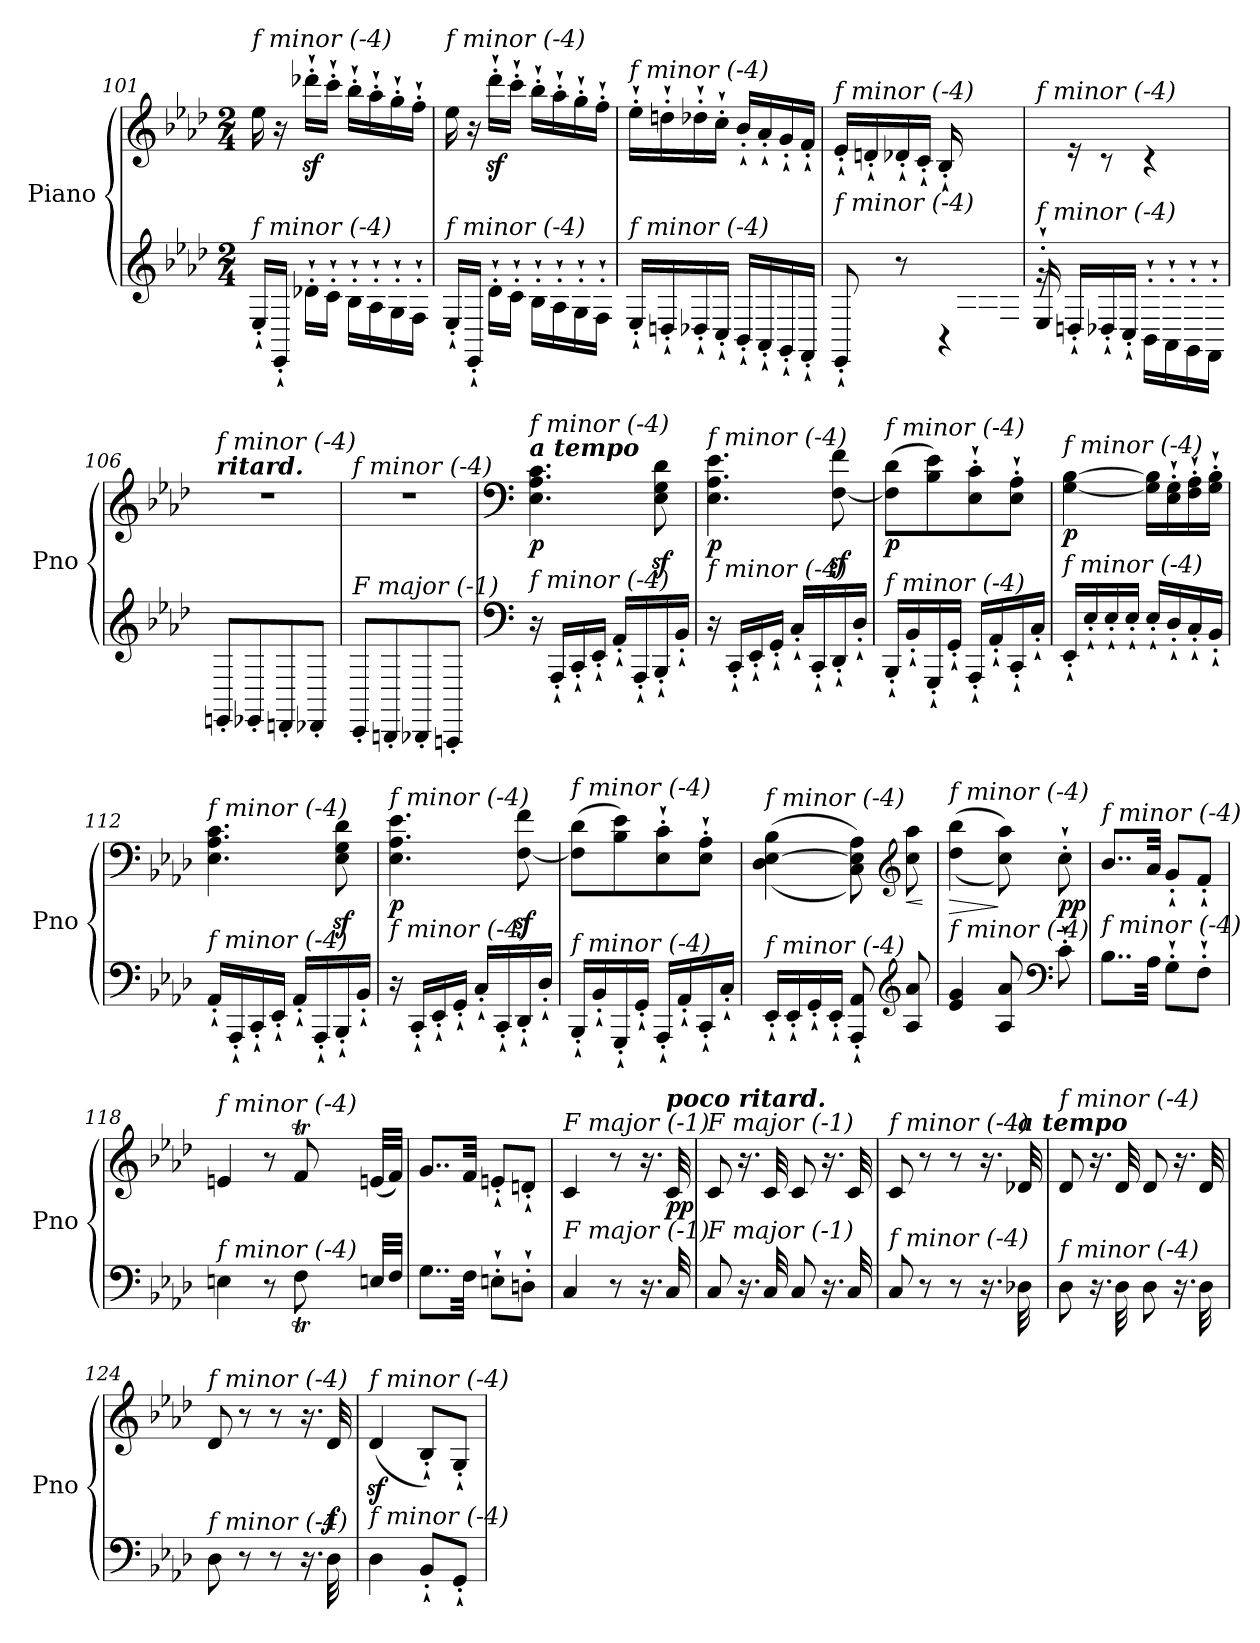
**kern	**kern	**dynam
*part1	*part1	*part1
*staff2	*staff1	*staff1/2
*I"Piano	*	*
*I'Pno	*	*
*clefG2	*clefG2	*
*k[b-e-a-d-]	*k[b-e-a-d-]	*
*M2/4	*M2/4	*
=101	=101	=101
!	!LO:TX:i:t=f minor (-4)	!
!LO:TX:i:t=f minor (-4)	!	!
16E-`'/LL	16ee-\	.
16EE-`'/JJ	16r	.
16d-X`'\LL	16ddd-Xz<`'\LL	.
16c`'\JJ	16ccc`'\JJ	.
16B-`'\LL	16bb-`'\LL	.
16A-`'\	16aa-`'\	.
16G`'\	16gg`'\	.
16F`'\JJ	16ff`'\JJ	.
=102	=102	=102
!	!LO:TX:i:t=f minor (-4)	!
!LO:TX:i:t=f minor (-4)	!	!
16E-`'/LL	16ee-\	.
16EE-`'/JJ	16r	.
16d-`'\LL	16ddd-z<`'\LL	.
16c`'\JJ	16ccc`'\JJ	.
16B-`'\LL	16bb-`'\LL	.
16A-`'\	16aa-`'\	.
16G`'\	16gg`'\	.
16F`'\JJ	16ff`'\JJ	.
=103	=103	=103
!	!LO:TX:i:t=f minor (-4)	!
!LO:TX:i:t=f minor (-4)	!	!
16E-`'/LL	16ee-`'\LL	.
16Dn`'/	16ddn`'\	.
16D-X`'/	16dd-X`'\	.
16C`'/JJ	16cc`'\JJ	.
16BB-`'/LL	16b-`'/LL	.
16AA-`'/	16a-`'/	.
16GG`'/	16g`'/	.
16FF`'/JJ	16f`'/JJ	.
!!LO:PB:g=z
=104	=104	=104
*^	*	*
!	!	!LO:TX:i:t=f minor (-4)	!
!LO:TX:i:t=f minor (-4)	!	!	!
4ryy	8EE-`'/	16e-`'/LL	.
.	.	16dn`'/	.
.	8r	16d-X`'/	.
.	.	16c`'/JJ	.
16ryy	4r	16B-`'/LL	.
16A-`'/	.	8.ryy	.
16G`'/	.	.	.
16F`'/JJ	.	.	.
!!LO:LB:g=z
=105	=105	=105	=105
!	!	!LO:TX:i:t=f minor (-4)	!
!LO:TX:i:t=f minor (-4)	!	!	!
16E-`'/	16rg	16ryy	.
!	!	!	!LO:DY:b
4..ryy	16Dn`'/LL	16re	other-dynamics
.	16D-X`'/	8rc	.
.	16C`'/JJ	.	.
.	16BB-`'\LL	4rc	.
.	16AA-`'\	.	.
.	16GG`'\	.	.
.	16FF`'\JJ	.	.
=106	=106	=106	=106
!	!	!LO:TX:a:Bi:t=ritard.	!
!	!	!LO:TX:i:t=f minor (-4)	!
!LO:TX:i:t=a- minor (-7)	!	!	!
*v	*v	*	*
8EEn'/L	2r	.
8EE-X'/	.	.
8DDn'/	.	.
8DD-X'/J	.	.
=107	=107	=107
!	!LO:TX:i:t=f minor (-4)	!
!LO:TX:i:t=F major (-1)	!	!
8CC'/L	2r	.
8BBBn'/	.	.
8BBB-X'/	.	.
8AAAn'/J	.	.
=108	=108	=108
*clefF4	*clefF4	*
!	!LO:TX:a:Bi:t=a tempo	!
!	!LO:TX:i:t=f minor (-4)	!
!LO:TX:i:t=f minor (-4)	!	!
!	!	!LO:DY:b
16r	4.E-\ 4.A-\ 4.c\	p
16AAA-`'/LL	.	.
16CC`'/	.	.
16EE-`'/JJ	.	.
16AA-`'/LL	.	.
16AAA-`'/	.	.
16BBB-`'/	8E-\z< 8G\z< 8d-\z<	.
16BB-`'/JJ	.	.
=109	=109	=109
!	!LO:TX:i:t=f minor (-4)	!
!LO:TX:i:t=f minor (-4)	!	!
!	!	!LO:DY:b
16r	4.E-\ 4.A-\ 4.e-\	p
16CC`'/LL	.	.
16EE-`'/	.	.
16GG`'/JJ	.	.
16C`'/LL	.	.
16CC`'/	.	.
16DD-`'/	[8F\z< 8f\z<	.
16D-`'/JJ	.	.
!!LO:LB:g=z
=110	=110	=110
!	!LO:TX:i:t=f minor (-4)	!
!LO:TX:i:t=f minor (-4)	!	!
!	!	!LO:DY:b
16BBB-`'/LL	(8F\] 8d-\L	p
16BB-`'/	.	.
16GGG`'/	8B-\ 8e-\)	.
16GG`'/JJ	.	.
16AAA-`'/LL	8E-\`' 8c\`'	.
16AA-`'/	.	.
16CC`'/	8E-\`' 8A-\`'J	.
16C`'/JJ	.	.
!!LO:LB:g=z
=111	=111	=111
!	!LO:TX:i:t=f minor (-4)	!
!LO:TX:i:t=f minor (-4)	!	!
!	!	!LO:DY:b
16EE-`'/LL	[4G\ [4B-\	p
16E-`'/	.	.
16E-`'/	.	.
16E-`'/JJ	.	.
16E-`'/LL	16G\] 16B-\]LL	.
16D-`'/	16E-\`' 16G\`'	.
16C`'/	16F\`' 16A-\`'	.
16BB-`'/JJ	16G\`' 16B-\`'JJ	.
=112	=112	=112
!	!LO:TX:i:t=f minor (-4)	!
!LO:TX:i:t=f minor (-4)	!	!
16AA-`'/LL	4.E-\ 4.A-\ 4.c\	.
16AAA-`'/	.	.
16CC`'/	.	.
16EE-`'/JJ	.	.
16AA-`'/LL	.	.
16AAA-`'/	.	.
16BBB-`'/	8E-\z< 8G\z< 8d-\z<	.
16BB-`'/JJ	.	.
=113	=113	=113
!	!LO:TX:i:t=f minor (-4)	!
!LO:TX:i:t=f minor (-4)	!	!
!	!	!LO:DY:b
16r	4.E-\ 4.A-\ 4.e-\	p
16CC`'/LL	.	.
16EE-`'/	.	.
16GG`'/JJ	.	.
16C`'/LL	.	.
16CC`'/	.	.
16DD-`'/	[8F\z< 8f\z<	.
16D-`'/JJ	.	.
=114	=114	=114
!	!LO:TX:i:t=f minor (-4)	!
!LO:TX:i:t=f minor (-4)	!	!
16BBB-`'/LL	(8F\] 8d-\L	.
16BB-`'/	.	.
16GGG`'/	8B-\ 8e-\)	.
16GG`'/JJ	.	.
16AAA-`'/LL	8E-\`' 8c\`'	.
16AA-`'/	.	.
16CC`'/	8E-\`' 8A-\`'J	.
16C`'/JJ	.	.
=115	=115	=115
!	!LO:TX:i:t=f minor (-4)	!
!LO:TX:i:t=f minor (-4)	!	!
16EE-`'/LL	((>4D-\ [4E-\ 4B-\	.
16EE-`'/	.	.
16GG`'/	.	.
16EE-`'/JJ	.	.
8AAA-/`' 8AA-/`'	8C\ 8E-\] 8A-\))	.
*clefG2	*clefG2	*
!	!	!LO:HP:b
8A-/ 8a-/	8cc\ 8aa-\	<
.	.	[
!!LO:LB:g=z
=116	=116	=116
!	!LO:TX:i:t=f minor (-4)	!
!LO:TX:i:t=f minor (-4)	!	!
!	!	!LO:HP:b
4e-/ 4g/	((4dd-\ 4bb-\	>
8A-/ 8a-/	8cc\ 8aa-\))	]
*clefF4	*	*
!	!	!LO:DY:b
8c`'\	8cc`'\	pp
!!LO:LB:g=z
=117	=117	=117
!	!LO:TX:i:t=f minor (-4)	!
!LO:TX:i:t=f minor (-4)	!	!
8..B-\L	8..b-/L	.
32A-\Jkk	32a-/Jkk	.
8G`'\L	8g`'/L	.
8F`'\J	8f`'/J	.
=118	=118	=118
*^	*^	*
*	*^	*	*^	*
!	!	!	!LO:TX:i:t=f minor (-4)	!	!	!
!LO:TX:i:t=f minor (-4)	!	!	!	!	!	!
4.ryy	4En\	4.ryy	4en/	4.ryy	4.ryy	.
.	8r	.	8r	.	.	.
*	*	*Xtuplet	*	*Xtuplet	*	*
8ryy	8FT\	40ryy	8fT/	40ryy	8ryy	.
.	.	40Gyy	.	40gyy	.	.
.	.	40Fyy	.	40fyy	.	.
.	.	40En/LL	.	(40en/LL	.	.
.	.	40F/JJ	.	40f/JJ)	.	.
*	*	*	*	*v	*v	*
=119	=119	=119	=119	=119	=119
!	!	!	!LO:TX:i:t=F major (-1)	!	!
!LO:TX:i:t=F major (-1)	!	!	!	!	!
*v	*v	*v	*	*	*
*	*v	*v	*
8..G\L	8..g/L	.
32F\Jkk	32f/Jkk	.
8En`'\L	8en`'/L	.
8Dn`'\J	8dn`'/J	.
=120	=120	=120
!	!LO:TX:i:t=F major (-1)	!
!LO:TX:i:t=F major (-1)	!	!
4C/	4c/	.
8r	8r	.
16.r	16.r	.
!	!LO:TX:a:Bi:t=poco ritard.	!
!	!	!LO:DY:b
32C/	32c/	pp
=121	=121	=121
!	!LO:TX:i:t=F major (-1)	!
!LO:TX:i:t=F major (-1)	!	!
8C/	8c/	.
16.r	16.r	.
32C/	32c/	.
8C/	8c/	.
16.r	16.r	.
32C/	32c/	.
=122	=122	=122
!	!LO:TX:i:t=f minor (-4)	!
!LO:TX:i:t=f minor (-4)	!	!
8C/	8c/	.
8r	8r	.
8r	8r	.
16.r	16.r	.
!	!LO:TX:a:Bi:t=a tempo	!
!	!	!LO:DY:b
32D-X\	32d-X/	other-dynamics
!!LO:PB:g=z
=123	=123	=123
!	!LO:TX:i:t=f minor (-4)	!
!LO:TX:i:t=f minor (-4)	!	!
8D-\	8d-/	.
16.r	16.r	.
32D-\	32d-/	.
8D-\	8d-/	.
16.r	16.r	.
32D-\	32d-/	.
!!LO:LB:g=z
=124	=124	=124
!	!LO:TX:i:t=f minor (-4)	!
!LO:TX:i:t=f minor (-4)	!	!
8D-\	8d-/	.
8r	8r	.
8r	8r	.
16.r	16.r	.
!	!	!LO:DY:a=2
32D-\	32d-/	f
=125	=125	=125
!	!LO:TX:i:t=f minor (-4)	!
!LO:TX:i:t=f minor (-4)	!	!
4D-\	(4d-z</	.
8BB-`'/L	8B-`'/L)	.
8GG`'/J	8G`'/J	.
=	=	=
*-	*-	*-
